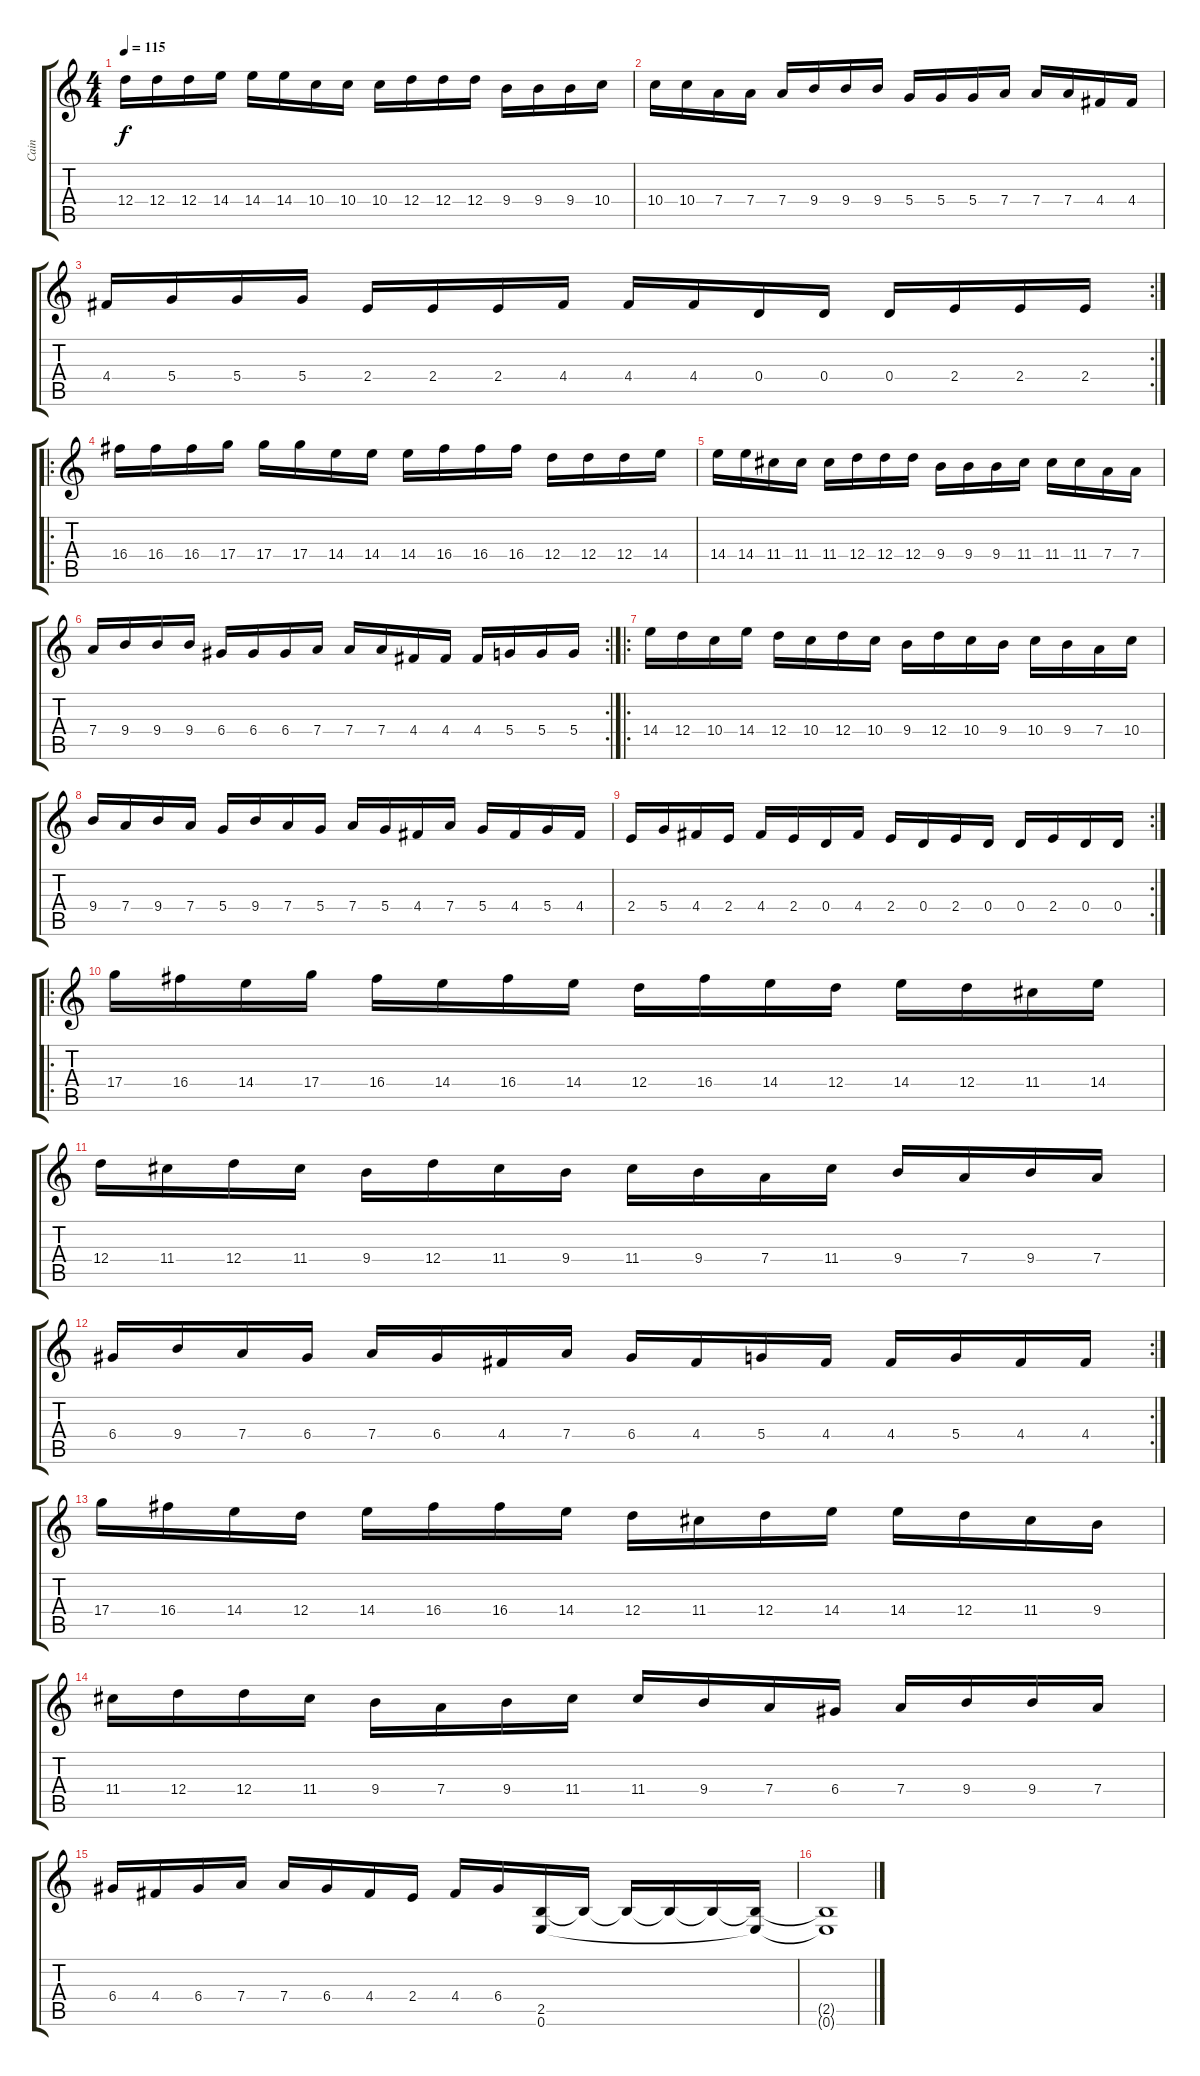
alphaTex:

\track ("Cain" "Cain") {instrument distortionguitar}
\staff {score tabs}
\tuning (E4 B3 G3 D3 A2 E2) {hide}
\ts (4 4)
\tempo 115
\clef g2
\ks c
12.4.16{dy f instrument distortionguitar} 12.4.16 12.4.16 14.4.16 14.4.16 14.4.16 10.4.16 10.4.16 10.4.16 12.4.16 12.4.16 12.4.16 9.4.16 9.4.16 9.4.16 10.4.16 |
10.4.16 10.4.16 7.4.16 7.4.16 7.4.16 9.4.16 9.4.16 9.4.16 5.4.16 5.4.16 5.4.16 7.4.16 7.4.16 7.4.16 4.4.16 4.4.16 |
\rc 2
4.4.16 5.4.16 5.4.16 5.4.16 2.4.16 2.4.16 2.4.16 4.4.16 4.4.16 4.4.16 0.4.16 0.4.16 0.4.16 2.4.16 2.4.16 2.4.16 |
\ro
16.4.16 16.4.16 16.4.16 17.4.16 17.4.16 17.4.16 14.4.16 14.4.16 14.4.16 16.4.16 16.4.16 16.4.16 12.4.16 12.4.16 12.4.16 14.4.16 |
14.4.16 14.4.16 11.4.16 11.4.16 11.4.16 12.4.16 12.4.16 12.4.16 9.4.16 9.4.16 9.4.16 11.4.16 11.4.16 11.4.16 7.4.16 7.4.16 |
\rc 2
7.4.16 9.4.16 9.4.16 9.4.16 6.4.16 6.4.16 6.4.16 7.4.16 7.4.16 7.4.16 4.4.16 4.4.16 4.4.16 5.4.16 5.4.16 5.4.16 |
\ro
14.4.16 12.4.16 10.4.16 14.4.16 12.4.16 10.4.16 12.4.16 10.4.16 9.4.16 12.4.16 10.4.16 9.4.16 10.4.16 9.4.16 7.4.16 10.4.16 |
9.4.16 7.4.16 9.4.16 7.4.16 5.4.16 9.4.16 7.4.16 5.4.16 7.4.16 5.4.16 4.4.16 7.4.16 5.4.16 4.4.16 5.4.16 4.4.16 |
\rc 2
2.4.16 5.4.16 4.4.16 2.4.16 4.4.16 2.4.16 0.4.16 4.4.16 2.4.16 0.4.16 2.4.16 0.4.16 0.4.16 2.4.16 0.4.16 0.4.16 |
\ro
17.4.16 16.4.16 14.4.16 17.4.16 16.4.16 14.4.16 16.4.16 14.4.16 12.4.16 16.4.16 14.4.16 12.4.16 14.4.16 12.4.16 11.4.16 14.4.16 |
12.4.16 11.4.16 12.4.16 11.4.16 9.4.16 12.4.16 11.4.16 9.4.16 11.4.16 9.4.16 7.4.16 11.4.16 9.4.16 7.4.16 9.4.16 7.4.16 |
\rc 2
6.4.16 9.4.16 7.4.16 6.4.16 7.4.16 6.4.16 4.4.16 7.4.16 6.4.16 4.4.16 5.4.16 4.4.16 4.4.16 5.4.16 4.4.16 4.4.16 |
17.4.16 16.4.16 14.4.16 12.4.16 14.4.16 16.4.16 16.4.16 14.4.16 12.4.16 11.4.16 12.4.16 14.4.16 14.4.16 12.4.16 11.4.16 9.4.16 |
11.4.16 12.4.16 12.4.16 11.4.16 9.4.16 7.4.16 9.4.16 11.4.16 11.4.16 9.4.16 7.4.16 6.4.16 7.4.16 9.4.16 9.4.16 7.4.16 |
6.4.16 4.4.16 6.4.16 7.4.16 7.4.16 6.4.16 4.4.16 2.4.16 4.4.16 6.4.16 (2.5 0.6).16{volume 10} 2.5{t}.16 2.5{t}.16 2.5{t}.16 2.5{t}.16 (2.5{t} 0.6{t}).16 |
(2.5{t} 0.6{t}).1
